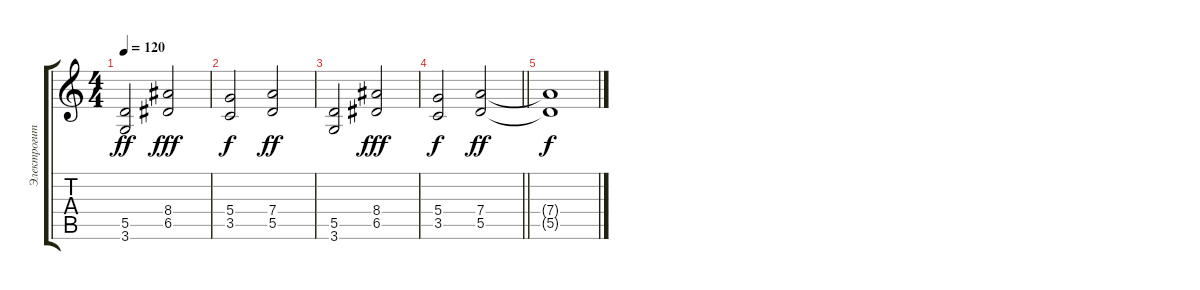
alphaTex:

\track ("Электрогитара" "Электрогит") {instrument electricguitarclean}
\staff {score tabs}
\tuning (E4 B3 G3 D3 A2 E2) {hide}
\ts (4 4)
\tempo 120
\clef g2
\ks c
(5.5 3.6).2{dy ff} (8.4 6.5).2{dy fff} |
(5.4 3.5).2{dy f} (7.4 5.5).2{dy ff} |
(5.5 3.6).2 (8.4 6.5).2{dy fff} |
\barLineRight lightlight
(5.4 3.5).2{dy f} (7.4 5.5).2{dy ff} |
(7.4{t} 5.5{t}).1{dy f}
